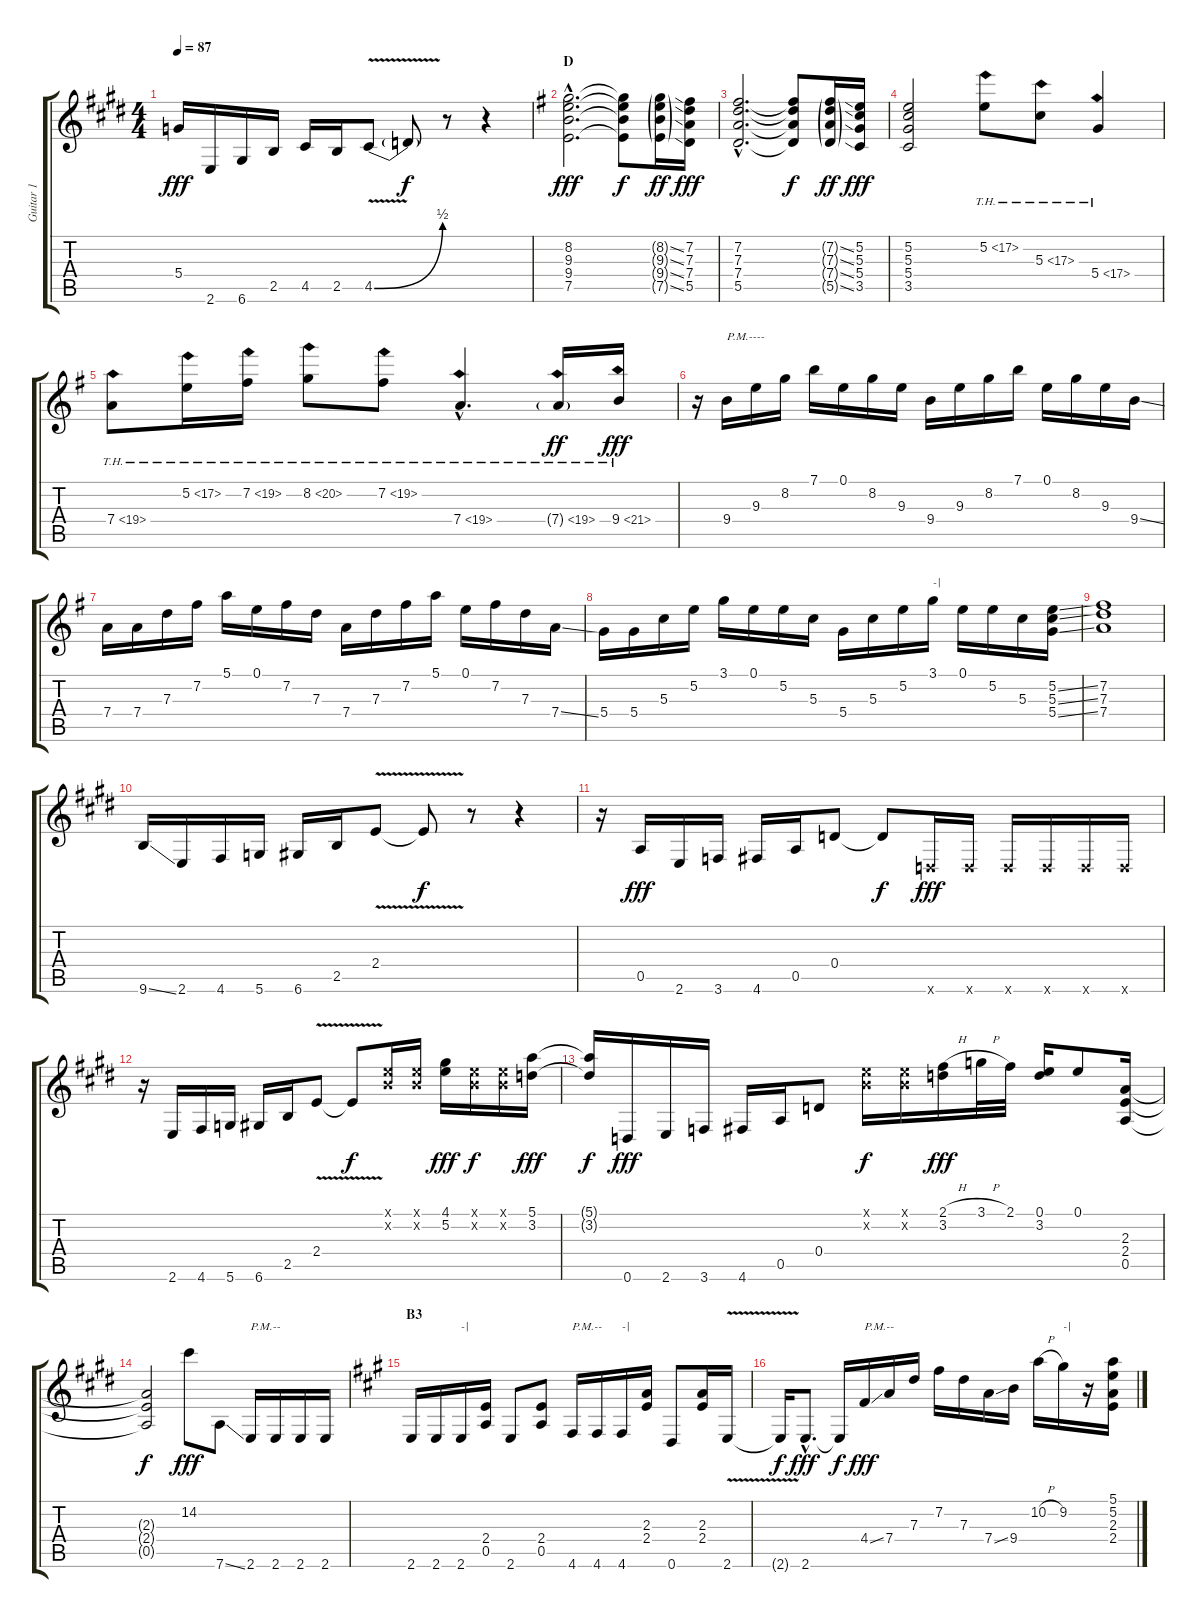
\track ("Guitar 1" "Guitar 1") {instrument distortionguitar}
\staff {score tabs}
\tuning (E4 B3 G3 D3 A2 D2) {hide}
\ts (4 4)
\tempo 87
\clef g2
\ks e
5.4.16{dy fff} 2.6.16 6.6.16 2.5.16 4.5.16 2.5.16 4.5{be (bend 0 0 60 2) v}.8 4.5{t}.8{dy f} r.8 r.4{volume 13} |
\section ("" "D")
\ks g
(8.2{hac} 9.3{hac} 9.4{hac} 7.5{hac}).2{d dy fff} (8.2{t} 9.3{t} 9.4{t} 7.5{t}).8{dy f} (8.2{ss g} 9.3{ss g} 9.4{ss g} 7.5{ss g}).16{dy ff} (7.2 7.3 7.4 5.5).16{dy fff} |
(7.2{hac} 7.3{hac} 7.4{hac} 5.5{hac}).2{d} (7.2{t} 7.3{t} 7.4{t} 5.5{t}).8{dy f} (7.2{ss g} 7.3{ss g} 7.4{ss g} 5.5{ss g}).16{dy ff} (5.2 5.3 5.4 3.5).16{dy fff} |
(5.2 5.3 5.4 3.5).2 5.2{th 12}.8 5.3{th 12}.8 5.4{th 12}.4 |
7.4{th 12}.8 5.2{th 12}.16 7.2{th 12}.16 8.2{th 12}.8 7.2{th 12}.8 7.4{th 12 hac}.4{d} 7.4{th 12 g}.16{dy ff} 9.4{th 12}.16{dy fff} |
r.16 9.4.16{txt "P.M.----"} 9.3.16 8.2.16 7.1.16 0.1.16 8.2.16 9.3.16 9.4.16 9.3.16 8.2.16 7.1.16 0.1.16 8.2.16 9.3.16 9.4{ss}.16 |
7.4.16 7.4.16 7.3.16 7.2.16 5.1.16 0.1.16 7.2.16 7.3.16 7.4.16 7.3.16 7.2.16 5.1.16 0.1.16 7.2.16 7.3.16 7.4{ss}.16 |
5.4.16 5.4.16 5.3.16 5.2.16 3.1.16 0.1.16 5.2.16 5.3.16 5.4.16 5.3.16 5.2.16 3.1.16{txt "-|"} 0.1.16 5.2.16 5.3.16 (5.2{ss} 5.3{ss} 5.4{ss}).16 |
(7.2 7.3 7.4).1 |
\ks e
9.6{ss}.16 2.6.16 4.6.16 5.6.16 6.6.16 2.5.16 2.4{v}.8 2.4{t}.8{dy f} r.8 r.4 |
r.16 0.5.16{dy fff} 2.6.16 3.6.16 4.6.16 0.5.16{volume 0} 0.4.8{volume 13} 0.4{t}.8{dy f} 0.6{x}.16{dy fff} 0.6{x}.16 0.6{x}.16 0.6{x}.16 0.6{x}.16 0.6{x}.16 |
r.16 2.6.16 4.6.16 5.6.16 6.6.16 2.5.16 2.4{v}.8 2.4{t}.8{dy f} (0.1{x} 0.2{x}).16 (0.1{x} 0.2{x}).16 (4.1 5.2).16{dy fff} (0.1{x} 0.2{x}).16{dy f} (0.1{x} 0.2{x}).16 (5.1 3.2).16{dy fff} |
(5.1{t} 3.2{t}).16{dy f} 0.6.16{dy fff} 2.6.16 3.6.16 4.6.16 0.5.16 0.4.8 (0.1{x} 0.2{x}).16{dy f} (0.1{x} 0.2{x}).16 (2.1{h} 3.2).16{dy fff} 3.1{h}.32 2.1.32 (0.1 3.2).16 0.1.8 (2.3 2.4 0.5).16 |
(2.3{t} 2.4{t} 0.5{t}).2{dy f} 14.2.8{dy fff} 7.6{ss}.8 2.6.16{txt "P.M.--"} 2.6.16 2.6.16 2.6.16 |
\section ("" "B3")
\ks a
2.6.16 2.6.16 2.6.16{txt "-|"} (2.4 0.5).16 2.6.8 (2.4 0.5).8 4.6.16{txt "P.M.--"} 4.6.16 4.6.16{txt "-|"} (2.3 2.4).16 0.6.8 (2.3 2.4).16 2.6{v}.16 |
2.6{t}.16{dy f} 2.6{hac}.8{d dy fff volume 0} 2.6{t}.16{dy f} 4.4{ss}.16{txt "P.M.--" dy fff volume 13} 7.4.16 7.3.16 7.2.16 7.3.16 7.4{ss}.16 9.4.16 10.2{h}.16 9.2.16{txt "-|"} r.16 (5.1 5.2 2.3 2.4).16
